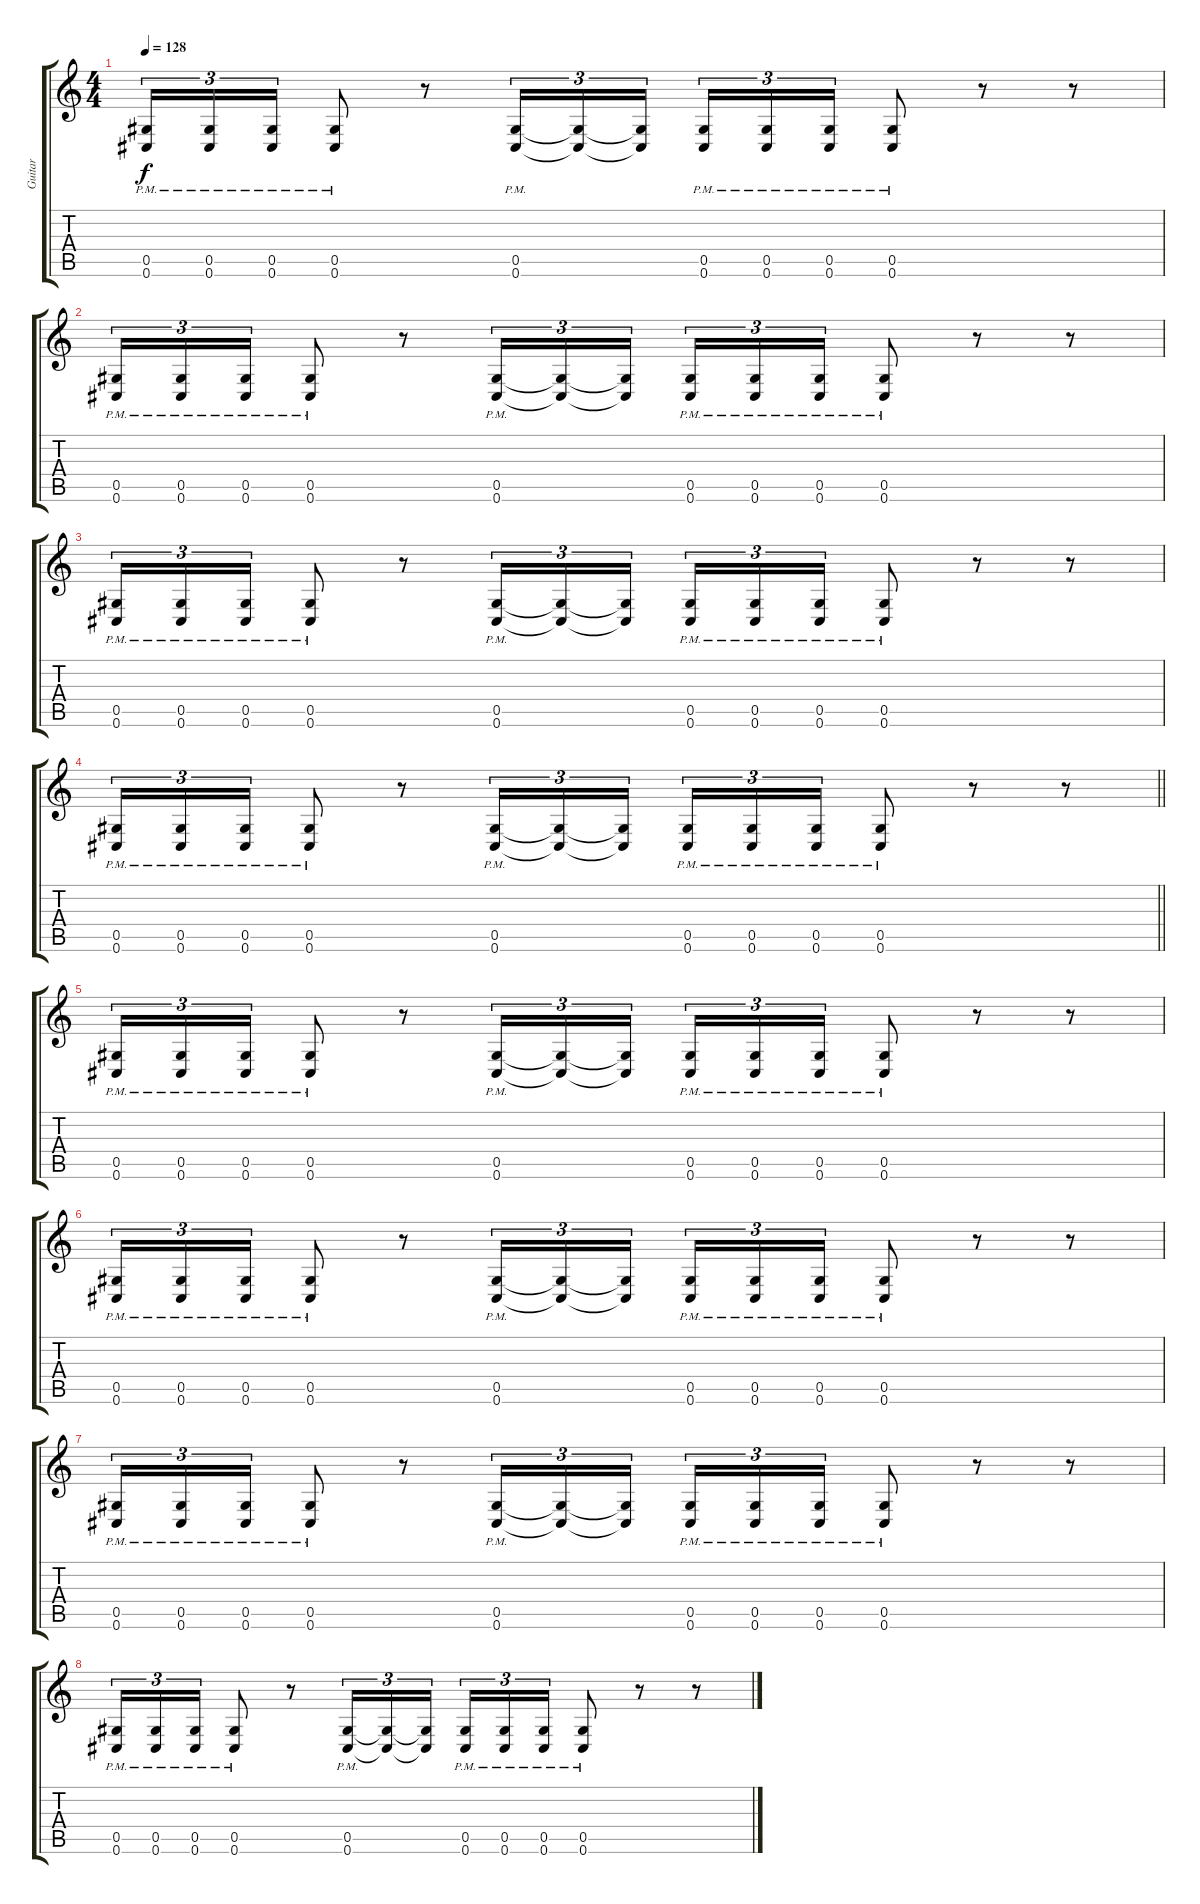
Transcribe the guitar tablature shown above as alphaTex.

\track ("Guitar" "Guitar") {instrument distortionguitar}
\staff {score tabs}
\tuning (Eb4 Bb3 Gb3 Db3 Ab2 Db2) {hide}
\ts (4 4)
\tempo 128
\clef g2
\ks c
(0.5{pm} 0.6{pm}).16{tu (3 2) dy f} (0.5{pm} 0.6{pm}).16{tu (3 2)} (0.5{pm} 0.6{pm}).16{tu (3 2)} (0.5{pm} 0.6{pm}).8 r.8 (0.5{pm} 0.6{pm}).16{tu (3 2)} (0.5{t} 0.6{t}).16{tu (3 2)} (0.5{t} 0.6{t}).16{tu (3 2)} (0.5{pm} 0.6{pm}).16{tu (3 2)} (0.5{pm} 0.6{pm}).16{tu (3 2)} (0.5{pm} 0.6{pm}).16{tu (3 2)} (0.5{pm} 0.6{pm}).8 r.8 r.8 |
(0.5{pm} 0.6{pm}).16{tu (3 2)} (0.5{pm} 0.6{pm}).16{tu (3 2)} (0.5{pm} 0.6{pm}).16{tu (3 2)} (0.5{pm} 0.6{pm}).8 r.8 (0.5{pm} 0.6{pm}).16{tu (3 2)} (0.5{t} 0.6{t}).16{tu (3 2)} (0.5{t} 0.6{t}).16{tu (3 2)} (0.5{pm} 0.6{pm}).16{tu (3 2)} (0.5{pm} 0.6{pm}).16{tu (3 2)} (0.5{pm} 0.6{pm}).16{tu (3 2)} (0.5{pm} 0.6{pm}).8 r.8 r.8 |
(0.5{pm} 0.6{pm}).16{tu (3 2)} (0.5{pm} 0.6{pm}).16{tu (3 2)} (0.5{pm} 0.6{pm}).16{tu (3 2)} (0.5{pm} 0.6{pm}).8 r.8 (0.5{pm} 0.6{pm}).16{tu (3 2)} (0.5{t} 0.6{t}).16{tu (3 2)} (0.5{t} 0.6{t}).16{tu (3 2)} (0.5{pm} 0.6{pm}).16{tu (3 2)} (0.5{pm} 0.6{pm}).16{tu (3 2)} (0.5{pm} 0.6{pm}).16{tu (3 2)} (0.5{pm} 0.6{pm}).8 r.8 r.8 |
\barLineRight lightlight
(0.5{pm} 0.6{pm}).16{tu (3 2)} (0.5{pm} 0.6{pm}).16{tu (3 2)} (0.5{pm} 0.6{pm}).16{tu (3 2)} (0.5{pm} 0.6{pm}).8 r.8 (0.5{pm} 0.6{pm}).16{tu (3 2)} (0.5{t} 0.6{t}).16{tu (3 2)} (0.5{t} 0.6{t}).16{tu (3 2)} (0.5{pm} 0.6{pm}).16{tu (3 2)} (0.5{pm} 0.6{pm}).16{tu (3 2)} (0.5{pm} 0.6{pm}).16{tu (3 2)} (0.5{pm} 0.6{pm}).8 r.8 r.8 |
\section ("" "")
(0.5{pm} 0.6{pm}).16{tu (3 2)} (0.5{pm} 0.6{pm}).16{tu (3 2)} (0.5{pm} 0.6{pm}).16{tu (3 2)} (0.5{pm} 0.6{pm}).8 r.8 (0.5{pm} 0.6{pm}).16{tu (3 2)} (0.5{t} 0.6{t}).16{tu (3 2)} (0.5{t} 0.6{t}).16{tu (3 2)} (0.5{pm} 0.6{pm}).16{tu (3 2)} (0.5{pm} 0.6{pm}).16{tu (3 2)} (0.5{pm} 0.6{pm}).16{tu (3 2)} (0.5{pm} 0.6{pm}).8 r.8 r.8 |
(0.5{pm} 0.6{pm}).16{tu (3 2)} (0.5{pm} 0.6{pm}).16{tu (3 2)} (0.5{pm} 0.6{pm}).16{tu (3 2)} (0.5{pm} 0.6{pm}).8 r.8 (0.5{pm} 0.6{pm}).16{tu (3 2)} (0.5{t} 0.6{t}).16{tu (3 2)} (0.5{t} 0.6{t}).16{tu (3 2)} (0.5{pm} 0.6{pm}).16{tu (3 2)} (0.5{pm} 0.6{pm}).16{tu (3 2)} (0.5{pm} 0.6{pm}).16{tu (3 2)} (0.5{pm} 0.6{pm}).8 r.8 r.8 |
(0.5{pm} 0.6{pm}).16{tu (3 2)} (0.5{pm} 0.6{pm}).16{tu (3 2)} (0.5{pm} 0.6{pm}).16{tu (3 2)} (0.5{pm} 0.6{pm}).8 r.8 (0.5{pm} 0.6{pm}).16{tu (3 2)} (0.5{t} 0.6{t}).16{tu (3 2)} (0.5{t} 0.6{t}).16{tu (3 2)} (0.5{pm} 0.6{pm}).16{tu (3 2)} (0.5{pm} 0.6{pm}).16{tu (3 2)} (0.5{pm} 0.6{pm}).16{tu (3 2)} (0.5{pm} 0.6{pm}).8 r.8 r.8 |
(0.5{pm} 0.6{pm}).16{tu (3 2)} (0.5{pm} 0.6{pm}).16{tu (3 2)} (0.5{pm} 0.6{pm}).16{tu (3 2)} (0.5{pm} 0.6{pm}).8 r.8 (0.5{pm} 0.6{pm}).16{tu (3 2)} (0.5{t} 0.6{t}).16{tu (3 2)} (0.5{t} 0.6{t}).16{tu (3 2)} (0.5{pm} 0.6{pm}).16{tu (3 2)} (0.5{pm} 0.6{pm}).16{tu (3 2)} (0.5{pm} 0.6{pm}).16{tu (3 2)} (0.5{pm} 0.6{pm}).8 r.8 r.8
